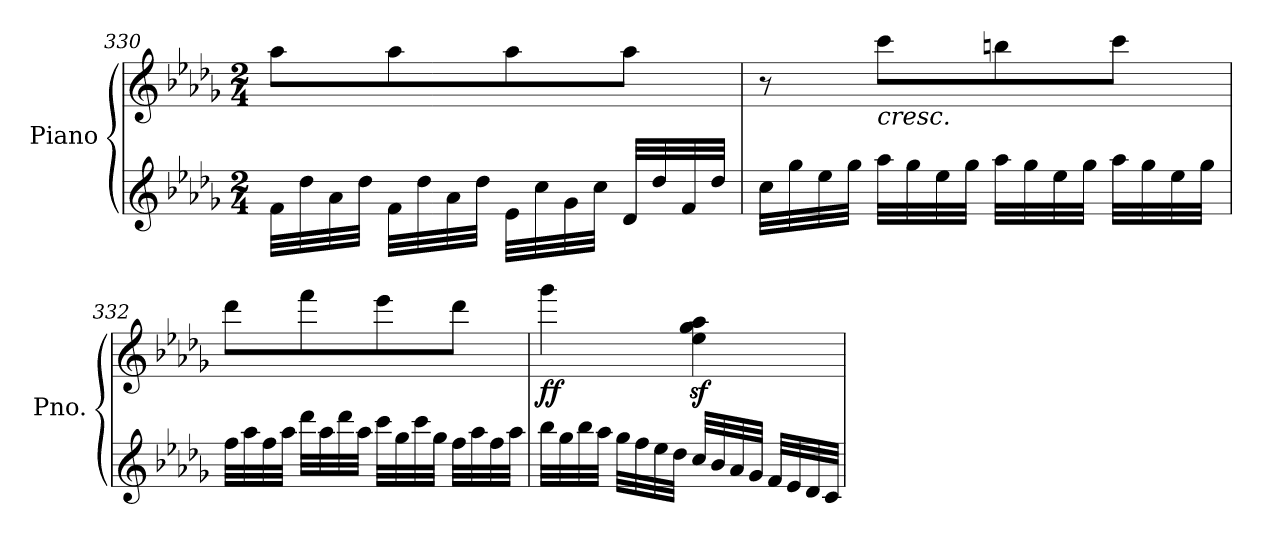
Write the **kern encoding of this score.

**kern	**kern	**dynam
*part1	*part1	*part1
*staff2	*staff1	*staff1/2
*I"Piano	*	*
*I'Pno.	*	*
*clefG2	*clefG2	*
*k[b-e-a-d-g-]	*k[b-e-a-d-g-]	*
*M2/4	*M2/4	*
=330	=330	=330
32f\LLL	8aa-\L	.
32dd-\	.	.
32a-\	.	.
32dd-\JJJ	.	.
32f\LLL	8aa-\	.
32dd-\	.	.
32a-\	.	.
32dd-\JJJ	.	.
32e-\LLL	8aa-\	.
32cc\	.	.
32g-\	.	.
32cc\JJJ	.	.
32d-/LLL	8aa-\J	.
32dd-/	.	.
32f/	.	.
32dd-/JJJ	.	.
=331	=331	=331
32cc\LLL	8r	.
32gg-\	.	.
32ee-\	.	.
32gg-\JJJ	.	.
!	!	!LO:HP:b
32aa-\LLL	8ccc\L	<
32gg-\	.	.
32ee-\	.	.
32gg-\JJJ	.	.
32aa-\LLL	8bbn\	.
32gg-\	.	.
32ee-\	.	.
32gg-\JJJ	.	.
32aa-\LLL	8ccc\J	.
32gg-\	.	.
32ee-\	.	.
32gg-\JJJ	.	.
!!LO:LB:g=z
=332	=332	=332
32ff\LLL	8ddd-\L	.
32aa-\	.	.
32ff\	.	.
32aa-\JJJ	.	.
32ddd-\LLL	8fff\	.
32aa-\	.	.
32ddd-\	.	.
32aa-\JJJ	.	.
32ccc\LLL	8eee-\	.
32gg-\	.	.
32ccc\	.	.
32gg-\JJJ	.	.
32ff\LLL	8ddd-\J	.
32aa-\	.	.
32ff\	.	.
32aa-\JJJ	.	.
=333	=333	=333
!	!	!LO:DY:b
32bb-\LLL	4ggg-\	ff
32gg-\	.	.
32bb-\	.	.
32aa-\JJJ	.	.
32gg-\LLL	.	.
32ff\	.	.
32ee-\	.	.
32dd-\JJJ	.	.
32cc/LLL	4ee-\z< 4gg-\z< 4aa-\z<	.
32b-/	.	.
32a-/	.	.
32g-/JJJ	.	.
32f/LLL	.	.
32e-/	.	.
32d-/	.	.
32c/JJJ	.	.
.	.	[
=	=	=
*-	*-	*-
